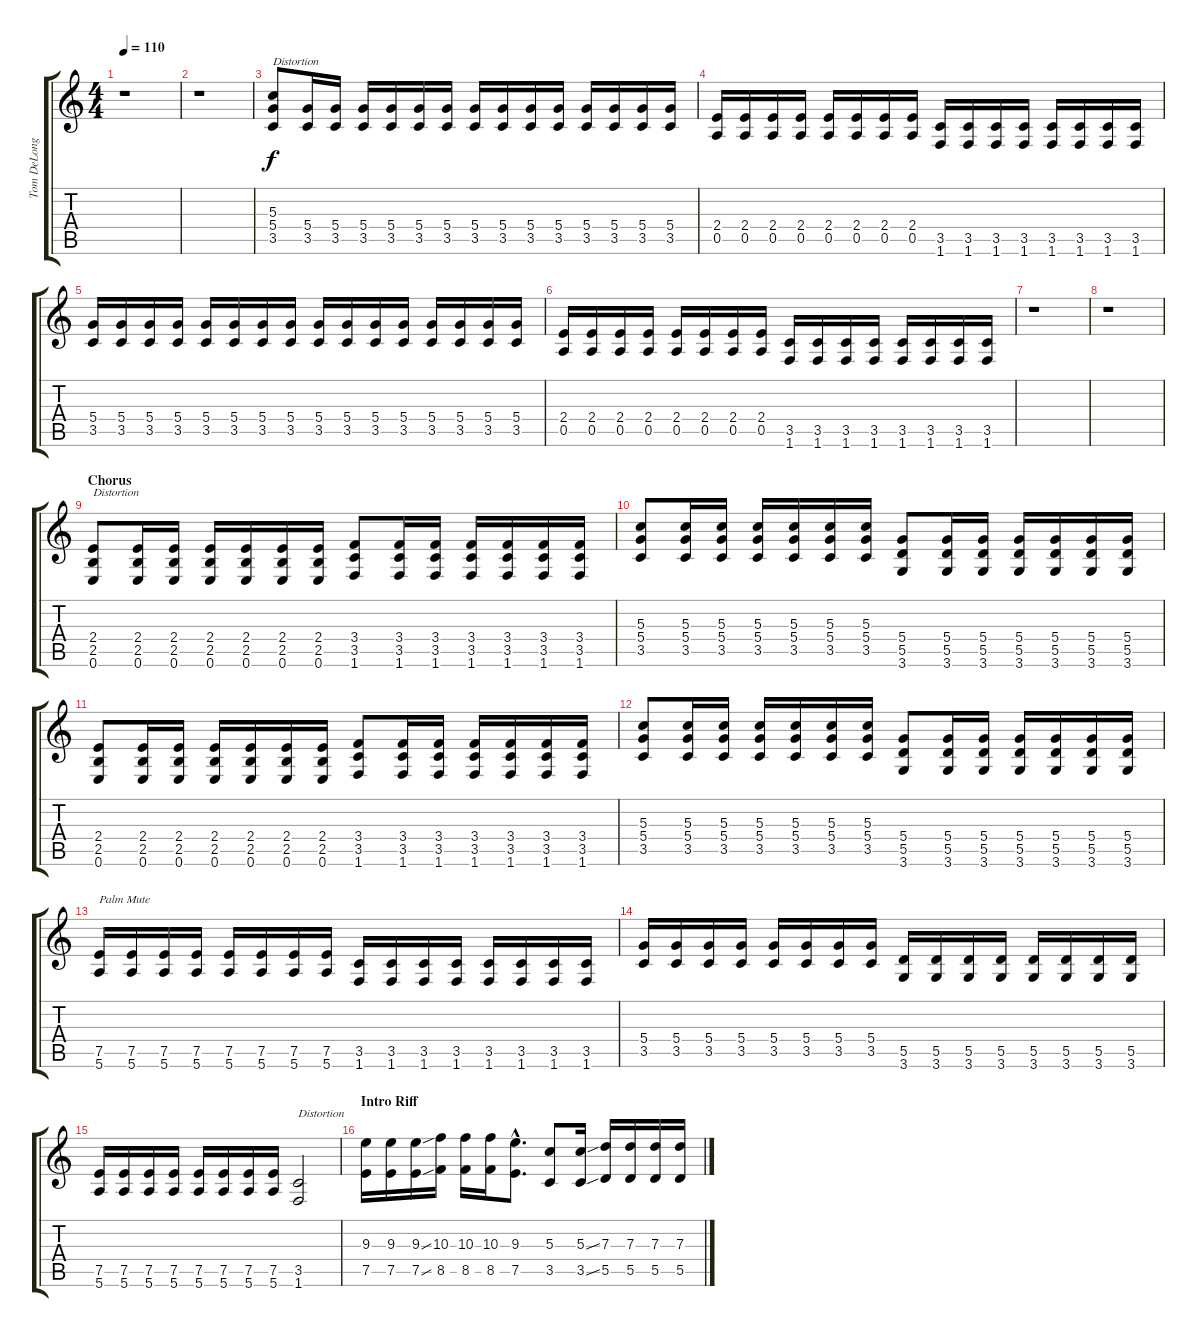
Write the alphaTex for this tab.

\track ("Tom DeLonge (Guitar 2)" "Tom DeLong") {instrument distortionguitar}
\staff {score tabs}
\tuning (E4 B3 G3 D3 A2 E2) {hide}
\ts (4 4)
\tempo 110
\clef g2
\ks c
r.1{dy f} |
r.1 |
(5.3 5.4 3.5).8{txt "Distortion" instrument distortionguitar} (5.4 3.5).16{instrument electricguitarmuted} (5.4 3.5).16 (5.4 3.5).16 (5.4 3.5).16 (5.4 3.5).16 (5.4 3.5).16 (5.4 3.5).16 (5.4 3.5).16 (5.4 3.5).16 (5.4 3.5).16 (5.4 3.5).16 (5.4 3.5).16 (5.4 3.5).16 (5.4 3.5).16 |
(2.4 0.5).16 (2.4 0.5).16 (2.4 0.5).16 (2.4 0.5).16 (2.4 0.5).16 (2.4 0.5).16 (2.4 0.5).16 (2.4 0.5).16 (3.5 1.6).16 (3.5 1.6).16 (3.5 1.6).16 (3.5 1.6).16 (3.5 1.6).16 (3.5 1.6).16 (3.5 1.6).16 (3.5 1.6).16 |
(5.4 3.5).16 (5.4 3.5).16 (5.4 3.5).16 (5.4 3.5).16 (5.4 3.5).16 (5.4 3.5).16 (5.4 3.5).16 (5.4 3.5).16 (5.4 3.5).16 (5.4 3.5).16 (5.4 3.5).16 (5.4 3.5).16 (5.4 3.5).16 (5.4 3.5).16 (5.4 3.5).16 (5.4 3.5).16 |
(2.4 0.5).16 (2.4 0.5).16 (2.4 0.5).16 (2.4 0.5).16 (2.4 0.5).16 (2.4 0.5).16 (2.4 0.5).16 (2.4 0.5).16 (3.5 1.6).16 (3.5 1.6).16 (3.5 1.6).16 (3.5 1.6).16 (3.5 1.6).16 (3.5 1.6).16 (3.5 1.6).16 (3.5 1.6).16 |
r.1 |
r.1 |
\section ("" "Chorus")
(2.4 2.5 0.6).8{txt "Distortion" instrument distortionguitar} (2.4 2.5 0.6).16 (2.4 2.5 0.6).16 (2.4 2.5 0.6).16 (2.4 2.5 0.6).16 (2.4 2.5 0.6).16 (2.4 2.5 0.6).16 (3.4 3.5 1.6).8 (3.4 3.5 1.6).16 (3.4 3.5 1.6).16 (3.4 3.5 1.6).16 (3.4 3.5 1.6).16 (3.4 3.5 1.6).16 (3.4 3.5 1.6).16 |
(5.3 5.4 3.5).8 (5.3 5.4 3.5).16 (5.3 5.4 3.5).16 (5.3 5.4 3.5).16 (5.3 5.4 3.5).16 (5.3 5.4 3.5).16 (5.3 5.4 3.5).16 (5.4 5.5 3.6).8 (5.4 5.5 3.6).16 (5.4 5.5 3.6).16 (5.4 5.5 3.6).16 (5.4 5.5 3.6).16 (5.4 5.5 3.6).16 (5.4 5.5 3.6).16 |
(2.4 2.5 0.6).8 (2.4 2.5 0.6).16 (2.4 2.5 0.6).16 (2.4 2.5 0.6).16 (2.4 2.5 0.6).16 (2.4 2.5 0.6).16 (2.4 2.5 0.6).16 (3.4 3.5 1.6).8 (3.4 3.5 1.6).16 (3.4 3.5 1.6).16 (3.4 3.5 1.6).16 (3.4 3.5 1.6).16 (3.4 3.5 1.6).16 (3.4 3.5 1.6).16 |
(5.3 5.4 3.5).8 (5.3 5.4 3.5).16 (5.3 5.4 3.5).16 (5.3 5.4 3.5).16 (5.3 5.4 3.5).16 (5.3 5.4 3.5).16 (5.3 5.4 3.5).16 (5.4 5.5 3.6).8 (5.4 5.5 3.6).16 (5.4 5.5 3.6).16 (5.4 5.5 3.6).16 (5.4 5.5 3.6).16 (5.4 5.5 3.6).16 (5.4 5.5 3.6).16 |
(7.5 5.6).16{txt "Palm Mute" instrument electricguitarmuted} (7.5 5.6).16 (7.5 5.6).16 (7.5 5.6).16 (7.5 5.6).16 (7.5 5.6).16 (7.5 5.6).16 (7.5 5.6).16 (3.5 1.6).16 (3.5 1.6).16 (3.5 1.6).16 (3.5 1.6).16 (3.5 1.6).16 (3.5 1.6).16 (3.5 1.6).16 (3.5 1.6).16 |
(5.4 3.5).16 (5.4 3.5).16 (5.4 3.5).16 (5.4 3.5).16 (5.4 3.5).16 (5.4 3.5).16 (5.4 3.5).16 (5.4 3.5).16 (5.5 3.6).16 (5.5 3.6).16 (5.5 3.6).16 (5.5 3.6).16 (5.5 3.6).16 (5.5 3.6).16 (5.5 3.6).16 (5.5 3.6).16 |
(7.5 5.6).16 (7.5 5.6).16 (7.5 5.6).16 (7.5 5.6).16 (7.5 5.6).16 (7.5 5.6).16 (7.5 5.6).16 (7.5 5.6).16 (3.5 1.6).2{txt "Distortion" instrument distortionguitar} |
\section ("" "Intro Riff")
(9.3 7.5).16 (9.3 7.5).16 (9.3{ss} 7.5{ss}).16 (10.3 8.5).16 (10.3 8.5).16 (10.3 8.5).16 (9.3{hac} 7.5{hac}).8{d} (5.3 3.5).8 (5.3{ss} 3.5{ss}).16 (7.3 5.5).16 (7.3 5.5).16 (7.3 5.5).16 (7.3 5.5).16
